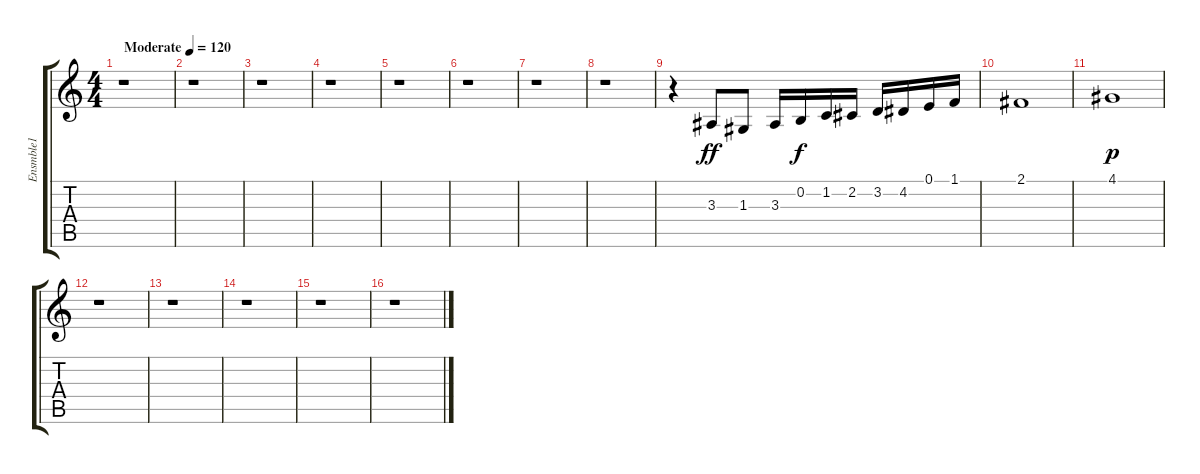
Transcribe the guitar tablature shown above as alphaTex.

\track ("Ensmble1" "Ensmble1") {instrument stringensemble1}
\staff {score tabs}
\tuning (E4 B3 G3 D3 A2 E2) {hide}
\ts (4 4)
\tempo (120 "Moderate")
\clef g2
\ks c
r.1{dy ff instrument stringensemble1} |
r.1 |
r.1 |
r.1 |
r.1 |
r.1 |
r.1 |
r.1 |
r.4 3.3.8 1.3.8 3.3.16 0.2.16{dy f} 1.2.16 2.2.16 3.2.16 4.2.16 0.1.16 1.1.16 |
2.1.1 |
4.1.1{dy p} |
r.1 |
r.1 |
r.1 |
r.1 |
r.1
